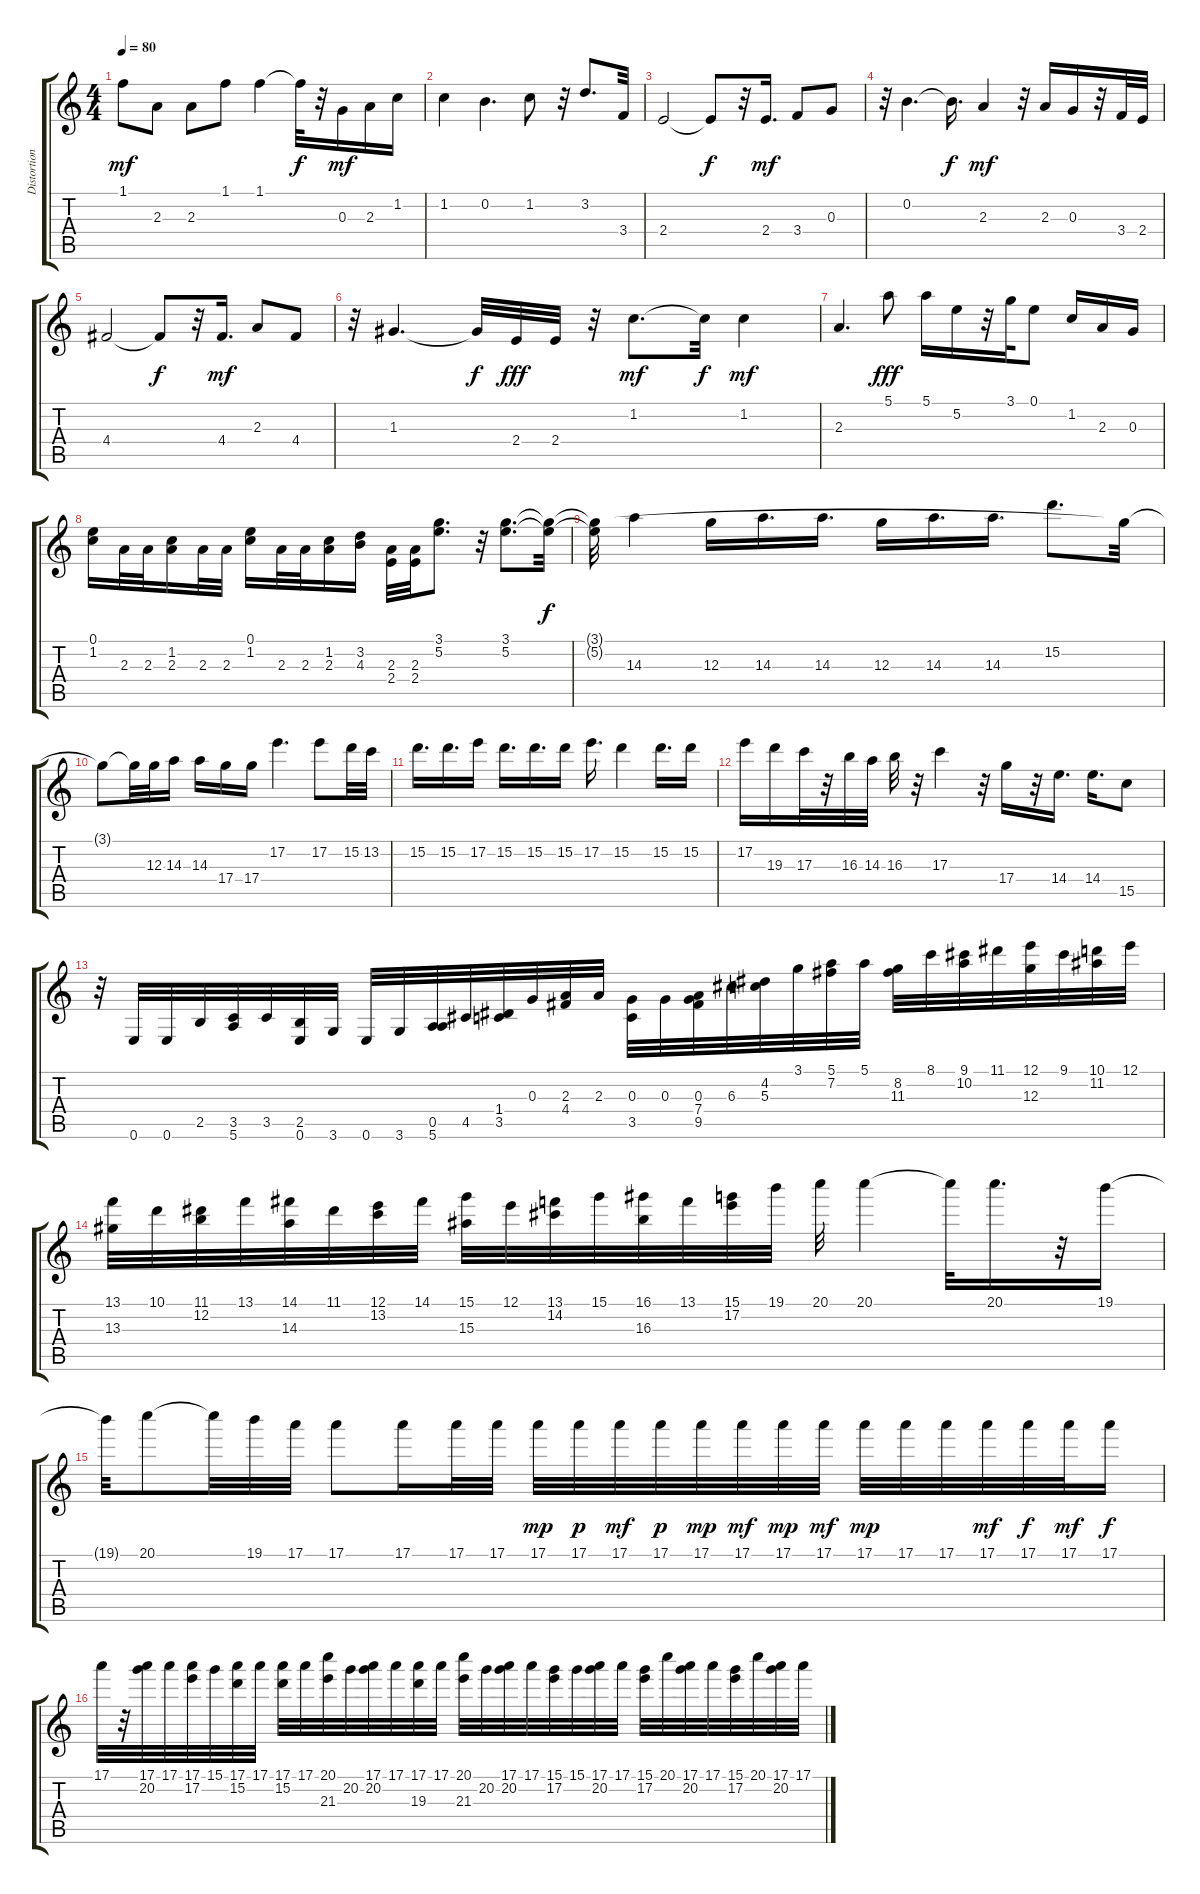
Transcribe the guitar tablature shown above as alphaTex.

\track ("Distortion (Guitar 1)" "Distortion") {instrument distortionguitar}
\staff {score tabs}
\tuning (E4 B3 G3 D3 A2 E2) {hide}
\ts (4 4)
\tempo 80
\clef g2
\ks c
1.1.8{dy mf} 2.3.8 2.3.8 1.1.8 1.1.4 1.1{t}.32{dy f} r.32 0.3.16{dy mf} 2.3.16 1.2.16 |
1.2.4 0.2.4{d} 1.2.8 r.32 3.2.8{d} 3.4.32 |
2.4.2 2.4{t}.8{dy f} r.32 2.4.16{d dy mf} 3.4.8 0.3.8 |
r.32 0.2.4{d} 0.2{t}.16{d dy f} 2.3.4{dy mf} r.32 2.3.16 0.3.16 r.32 3.4.32 2.4.32 |
4.4.2 4.4{t}.8{dy f} r.32 4.4.16{d dy mf} 2.3.8 4.4.8 |
r.32 1.3.4{d} 1.3{t}.32{dy f} 2.4.32{dy fff} 2.4.32 r.32 1.2.8{d dy mf} 1.2{t}.32{dy f} 1.2.4{dy mf} |
2.3.4{d} 5.1.8{dy fff} 5.1.16 5.2.16 r.32 3.1.32 0.1.8 1.2.16 2.3.16 0.3.16 |
(0.1 1.2).16 2.3.32 2.3.32 (1.2 2.3).16 2.3.32 2.3.32 (0.1 1.2).16 2.3.32 2.3.32 (1.2 2.3).16 (3.2 4.3).16 (2.3 2.4).32 (2.3 2.4).32 (3.1 5.2).8{d} r.32 (3.1 5.2).8{d} (3.1{t} 5.2{t}).32{dy f} |
(3.1{t} 5.2{t}).32 14.3.4 12.3.16 14.3.16{d} 14.3.16{d} 12.3.16 14.3.16{d} 14.3.16{d} 15.2.8{d} 3.1{t}.32 |
3.1{t}.8 3.1{t}.32 12.3.32 14.3.16 14.3.16 17.4.16 17.4.16 17.2.4{d} 17.2.8 15.2.32 13.2.32 |
15.2.16{d} 15.2.16{d} 17.2.16 15.2.16{d} 15.2.16{d} 15.2.16 17.2.16{d} 15.2.4 15.2.16{d} 15.2.16 |
17.2.16 19.3.16 17.3.32 r.32 16.3.32 14.3.32 16.3.32 r.32 17.3.4 r.32 17.4.16 r.32 14.4.16{d} 14.4.16{d} 15.5.8 |
r.32 0.6.32 0.6.32 2.5.32 (3.5 5.6).32 3.5.32 (2.5 0.6).32 3.6.32 0.6.32 3.6.32 (0.5 5.6).32 4.5.32 (1.4 3.5).32 0.3.32 (2.3 4.4).32 2.3.32 (0.3 3.5).32 0.3.32 (0.3 7.4 9.5).32 6.3.32 (4.2 5.3).32 3.1.32 (5.1 7.2).32 5.1.32 (8.2 11.3).32 8.1.32 (9.1 10.2).32 11.1.32 (12.1 12.3).32 9.1.32 (10.1 11.2).32 12.1.32 |
(13.1 13.3).32 10.1.32 (11.1 12.2).32 13.1.32 (14.1 14.3).32 11.1.32 (12.1 13.2).32 14.1.32 (15.1 15.3).32 12.1.32 (13.1 14.2).32 15.1.32 (16.1 16.3).32 13.1.32 (15.1 17.2).32 19.1.32 20.1.32 20.1.4 20.1{t}.32 20.1.16{d} r.32 19.1.16 |
19.1{t}.32 20.1.8 20.1{t}.32 19.1.32 17.1.32 17.1.8 17.1.16 17.1.32 17.1.32 17.1.32{dy mp} 17.1.32{dy p} 17.1.32{dy mf} 17.1.32{dy p} 17.1.32{dy mp} 17.1.32{dy mf} 17.1.32{dy mp} 17.1.32{dy mf} 17.1.32{dy mp} 17.1.32 17.1.32 17.1.32{dy mf} 17.1.32{dy f} 17.1.32{dy mf} 17.1.16{dy f} |
17.1.32 r.32 (17.1 20.2).32 17.1.32 (17.1 17.2).32 15.1.32 (17.1 15.2).32 17.1.32 (17.1 15.2).32 17.1.32 (20.1 21.3).32 20.2.32 (17.1 20.2).32 17.1.32 (17.1 19.3).32 17.1.32 (20.1 21.3).32 20.2.32 (17.1 20.2).32 17.1.32 (15.1 17.2).32 15.1.32 (17.1 20.2).32 17.1.32 (15.1 17.2).32 20.1.32 (17.1 20.2).32 17.1.32 (15.1 17.2).32 20.1.32 (17.1 20.2).32 17.1.32
